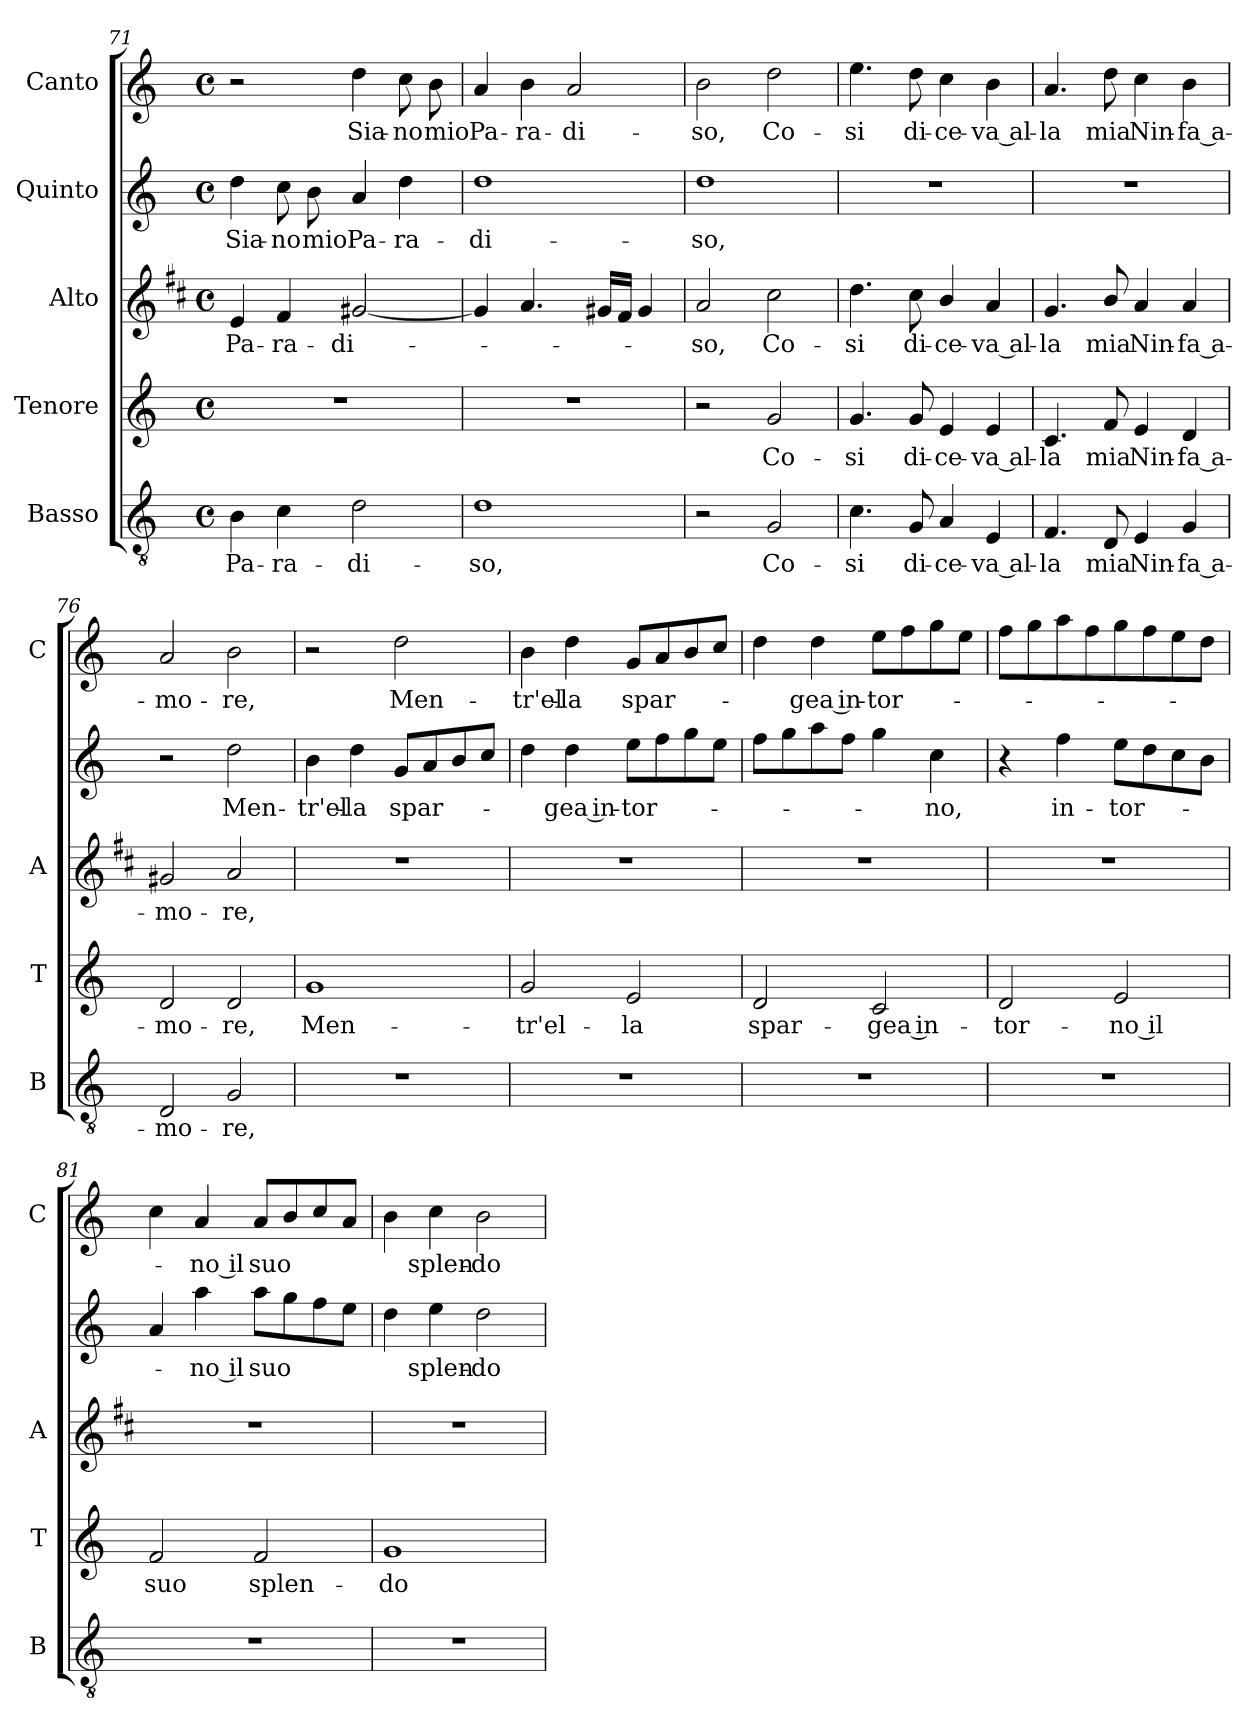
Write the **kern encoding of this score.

**kern	**text	**kern	**text	**kern	**text	**kern	**text	**kern	**text
*part5	*part5	*part4	*part4	*part3	*part3	*part2	*part2	*part1	*part1
*staff5	*staff5	*staff4	*staff4	*staff3	*staff3	*staff2	*staff2	*staff1	*staff1
*I"Basso	*	*I"Tenore	*	*I"Alto	*	*I"Quinto	*	*I"Canto	*
*I'B	*	*I'T	*	*I'A	*	*	*	*I'C	*
*clefGv2	*	*clefG2	*	*clefG2	*	*clefG2	*	*clefG2	*
*	*	*	*	*ITrd1c2	*	*	*	*	*
*k[]	*	*k[]	*	*k[]	*	*k[]	*	*k[]	*
*C:	*	*C:	*	*C:	*	*C:	*	*C:	*
*M4/4	*	*M4/4	*	*M4/4	*	*M4/4	*	*M4/4	*
*met(c)	*	*met(c)	*	*met(c)	*	*met(c)	*	*met(c)	*
=71	=71	=71	=71	=71	=71	=71	=71	=71	=71
!	!LO:LY:b	!	!	!	!LO:LY:b	!	!LO:LY:b	!	!
4B\	Pa-	1r	.	4d/	Pa-	4dd\	Sia-	2r	.
!	!LO:LY:b	!	!	!	!LO:LY:b	!	!LO:LY:b	!	!
4c\	-ra-	.	.	4e/	-ra-	8cc\	-no	.	.
!	!	!	!	!	!	!	!LO:LY:b	!	!
.	.	.	.	.	.	8b\	mio	.	.
!	!LO:LY:b	!	!	!	!LO:LY:b	!	!LO:LY:b	!	!LO:LY:b
2d\	-di-	.	.	[2f#X/	-di-	4a/	Pa-	4dd\	Sia-
!	!	!	!	!	!	!	!LO:LY:b	!	!LO:LY:b
.	.	.	.	.	.	4dd\	-ra-	8cc\	-no
!	!	!	!	!	!	!	!	!	!LO:LY:b
.	.	.	.	.	.	.	.	8b\	mio
!!LO:LB:g=z
=72	=72	=72	=72	=72	=72	=72	=72	=72	=72
!	!LO:LY:b	!	!	!	!	!	!LO:LY:b	!	!LO:LY:b
1d	-so,	1r	.	4f#/]	.	1dd	-di-	4a/	Pa-
!	!	!	!	!	!	!	!	!	!LO:LY:b
.	.	.	.	4.g/	.	.	.	4b\	-ra-
!	!	!	!	!	!	!	!	!	!LO:LY:b
.	.	.	.	.	.	.	.	2a/	-di-
.	.	.	.	16f#X/LL	.	.	.	.	.
.	.	.	.	16e/JJ	.	.	.	.	.
.	.	.	.	4f#/	.	.	.	.	.
=73	=73	=73	=73	=73	=73	=73	=73	=73	=73
!	!	!	!	!	!LO:LY:b	!	!LO:LY:b	!	!LO:LY:b
2r	.	2r	.	2g/	-so,	1dd	-so,	2b\	-so,
!	!LO:LY:b	!	!LO:LY:b	!	!LO:LY:b	!	!	!	!LO:LY:b
2G/	Co-	2g/	Co-	2b\	Co-	.	.	2dd\	Co-
=74	=74	=74	=74	=74	=74	=74	=74	=74	=74
!	!LO:LY:b	!	!LO:LY:b	!	!LO:LY:b	!	!	!	!LO:LY:b
4.c\	-si	4.g/	-si	4.cc\	-si	1r	.	4.ee\	-si
!	!LO:LY:b	!	!LO:LY:b	!	!LO:LY:b	!	!	!	!LO:LY:b
8G/	di-	8g/	di-	8b\	di-	.	.	8dd\	di-
!	!LO:LY:b	!	!LO:LY:b	!	!LO:LY:b	!	!	!	!LO:LY:b
4A/	-ce-	4e/	-ce-	4a/	-ce-	.	.	4cc\	-ce-
!	!LO:LY:b	!	!LO:LY:b	!	!LO:LY:b	!	!	!	!LO:LY:b
4E/	-va al-	4e/	-va al-	4g/	-va al-	.	.	4b\	-va al-
=75	=75	=75	=75	=75	=75	=75	=75	=75	=75
!	!LO:LY:b	!	!LO:LY:b	!	!LO:LY:b	!	!	!	!LO:LY:b
4.F/	-la	4.c/	-la	4.f/	-la	1r	.	4.a/	-la
!	!LO:LY:b	!	!LO:LY:b	!	!LO:LY:b	!	!	!	!LO:LY:b
8D/	mia	8f/	mia	8a/	mia	.	.	8dd\	mia
!	!LO:LY:b	!	!LO:LY:b	!	!LO:LY:b	!	!	!	!LO:LY:b
4E/	Nin-	4e/	Nin-	4g/	Nin-	.	.	4cc\	Nin-
!	!LO:LY:b	!	!LO:LY:b	!	!LO:LY:b	!	!	!	!LO:LY:b
4G/	-fa a-	4d/	-fa a-	4g/	-fa a-	.	.	4b\	-fa a-
=76	=76	=76	=76	=76	=76	=76	=76	=76	=76
!	!LO:LY:b	!	!LO:LY:b	!	!LO:LY:b	!	!	!	!LO:LY:b
2D/	-mo-	2d/	-mo-	2f#X/	-mo-	2r	.	2a/	-mo-
!	!LO:LY:b	!	!LO:LY:b	!	!LO:LY:b	!	!LO:LY:b	!	!LO:LY:b
2G/	-re,	2d/	-re,	2g/	-re,	2dd\	Men-	2b\	-re,
=77	=77	=77	=77	=77	=77	=77	=77	=77	=77
!	!	!	!LO:LY:b	!	!	!	!LO:LY:b	!	!
1r	.	1g	Men-	1r	.	4b\	-tr'el-	2r	.
!	!	!	!	!	!	!	!LO:LY:b	!	!
.	.	.	.	.	.	4dd\	-la	.	.
!	!	!	!	!	!	!	!LO:LY:b	!	!LO:LY:b
.	.	.	.	.	.	8g/L	spar-	2dd\	Men-
.	.	.	.	.	.	8a/	.	.	.
.	.	.	.	.	.	8b/	.	.	.
.	.	.	.	.	.	8cc/J	.	.	.
=78	=78	=78	=78	=78	=78	=78	=78	=78	=78
!	!	!	!LO:LY:b	!	!	!	!	!	!LO:LY:b
1r	.	2g/	-tr'el-	1r	.	4dd\	.	4b\	-tr'el-
!	!	!	!	!	!	!	!LO:LY:b	!	!LO:LY:b
.	.	.	.	.	.	4dd\	-gea in-	4dd\	-la
!	!	!	!LO:LY:b	!	!	!	!LO:LY:b	!	!LO:LY:b
.	.	2e/	-la	.	.	8ee\L	-tor-	8g/L	spar-
.	.	.	.	.	.	8ff\	.	8a/	.
.	.	.	.	.	.	8gg\	.	8b/	.
.	.	.	.	.	.	8ee\J	.	8cc/J	.
!!LO:PB:g=z
=79	=79	=79	=79	=79	=79	=79	=79	=79	=79
!	!	!	!LO:LY:b	!	!	!	!	!	!
1r	.	2d/	spar-	1r	.	8ff\L	.	4dd\	.
.	.	.	.	.	.	8gg\	.	.	.
!	!	!	!	!	!	!	!	!	!LO:LY:b
.	.	.	.	.	.	8aa\	.	4dd\	-gea in-
.	.	.	.	.	.	8ff\J	.	.	.
!	!	!	!LO:LY:b	!	!	!	!	!	!LO:LY:b
.	.	2c/	-gea in-	.	.	4gg\	.	8ee\L	-tor-
.	.	.	.	.	.	.	.	8ff\	.
!	!	!	!	!	!	!	!LO:LY:b	!	!
.	.	.	.	.	.	4cc\	-no,	8gg\	.
.	.	.	.	.	.	.	.	8ee\J	.
=80	=80	=80	=80	=80	=80	=80	=80	=80	=80
!	!	!	!LO:LY:b	!	!	!	!	!	!
1r	.	2d/	-tor-	1r	.	4r	.	8ff\L	.
.	.	.	.	.	.	.	.	8gg\	.
!	!	!	!	!	!	!	!LO:LY:b	!	!
.	.	.	.	.	.	4ff\	in-	8aa\	.
.	.	.	.	.	.	.	.	8ff\	.
!	!	!	!LO:LY:b	!	!	!	!LO:LY:b	!	!
.	.	2e/	-no il	.	.	8ee\L	-tor-	8gg\	.
.	.	.	.	.	.	8dd\	.	8ff\	.
.	.	.	.	.	.	8cc\	.	8ee\	.
.	.	.	.	.	.	8b\J	.	8dd\J	.
=81	=81	=81	=81	=81	=81	=81	=81	=81	=81
!	!	!	!LO:LY:b	!	!	!	!	!	!
1r	.	2f/	suo	1r	.	4a/	.	4cc\	.
!	!	!	!	!	!	!	!LO:LY:b	!	!LO:LY:b
.	.	.	.	.	.	4aa\	-no il	4a/	-no il
!	!	!	!LO:LY:b	!	!	!	!LO:LY:b	!	!LO:LY:b
.	.	2f/	splen-	.	.	8aa\L	suo	8a/L	suo
.	.	.	.	.	.	8gg\	.	8b/	.
.	.	.	.	.	.	8ff\	.	8cc/	.
.	.	.	.	.	.	8ee\J	.	8a/J	.
=82	=82	=82	=82	=82	=82	=82	=82	=82	=82
!	!	!	!LO:LY:b	!	!	!	!	!	!
1r	.	1g	-do-	1r	.	4dd\	.	4b\	.
!	!	!	!	!	!	!	!LO:LY:b	!	!LO:LY:b
.	.	.	.	.	.	4ee\	splen-	4cc\	splen-
!	!	!	!	!	!	!	!LO:LY:b	!	!LO:LY:b
.	.	.	.	.	.	2dd\	-do-	2b\	-do-
=	=	=	=	=	=	=	=	=	=
*-	*-	*-	*-	*-	*-	*-	*-	*-	*-
